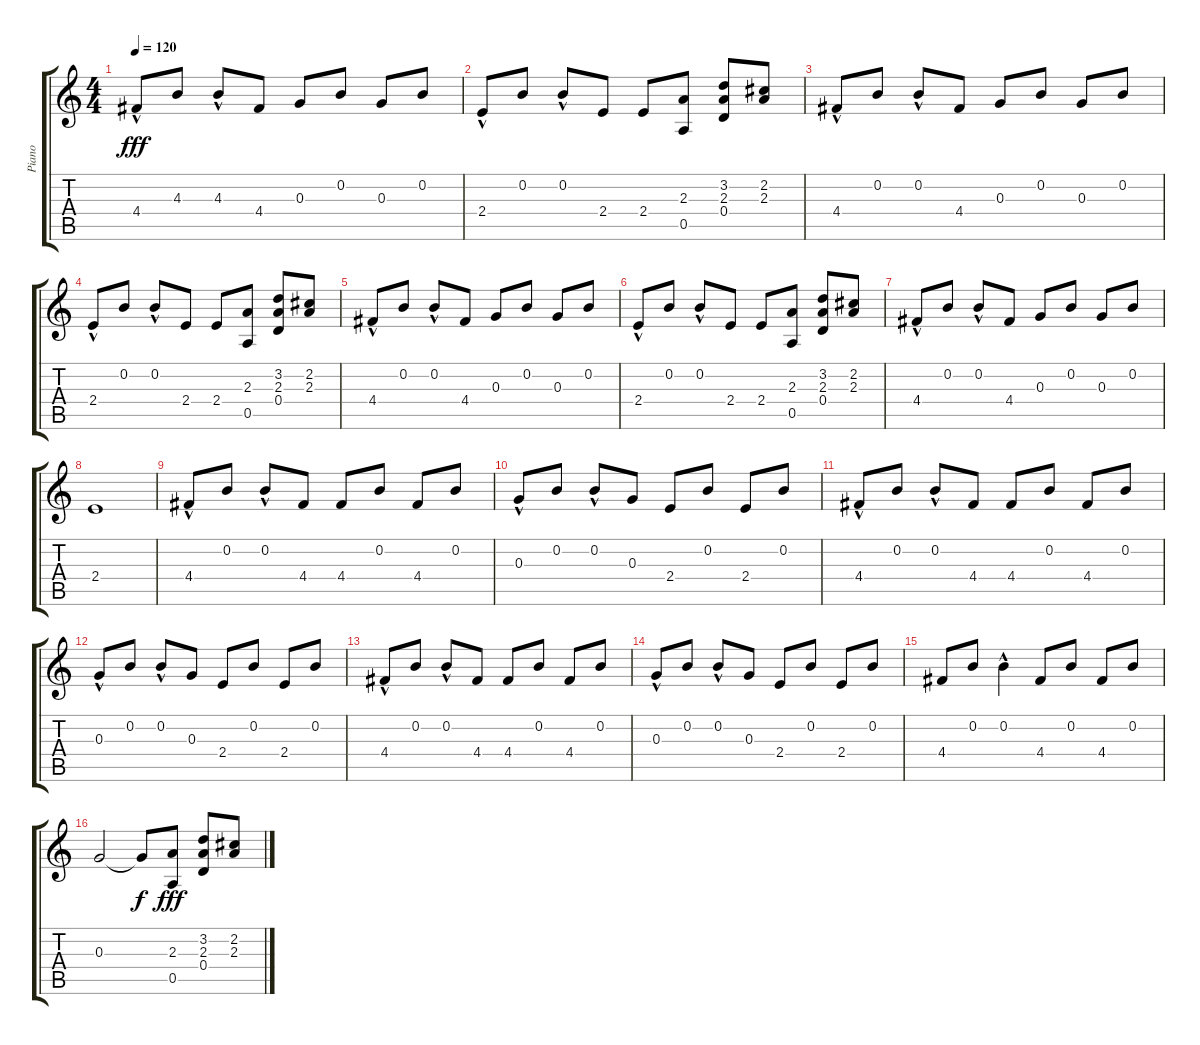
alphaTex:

\track ("Piano" "Piano") {instrument acousticguitarnylon}
\staff {score tabs}
\tuning (E4 B3 G3 D3 A2 E2) {hide}
\ts (4 4)
\tempo 120
\clef g2
\ks c
4.4{hac}.8{dy fff instrument acousticguitarnylon} 4.3.8 4.3{hac}.8 4.4.8 0.3.8 0.2.8 0.3.8 0.2.8 |
2.4{hac}.8 0.2.8 0.2{hac}.8 2.4.8 2.4.8 (2.3 0.5).8 (3.2 2.3 0.4).8 (2.2 2.3).8 |
4.4{hac}.8 0.2.8 0.2{hac}.8 4.4.8 0.3.8 0.2.8 0.3.8 0.2.8 |
2.4{hac}.8 0.2.8 0.2{hac}.8 2.4.8 2.4.8 (2.3 0.5).8 (3.2 2.3 0.4).8 (2.2 2.3).8 |
4.4{hac}.8 0.2.8 0.2{hac}.8 4.4.8 0.3.8 0.2.8 0.3.8 0.2.8 |
2.4{hac}.8 0.2.8 0.2{hac}.8 2.4.8 2.4.8 (2.3 0.5).8 (3.2 2.3 0.4).8 (2.2 2.3).8 |
4.4{hac}.8 0.2.8 0.2{hac}.8 4.4.8 0.3.8 0.2.8 0.3.8 0.2.8 |
2.4.1 |
4.4{hac}.8 0.2.8 0.2{hac}.8 4.4.8 4.4.8 0.2.8 4.4.8 0.2.8 |
0.3{hac}.8 0.2.8 0.2{hac}.8 0.3.8 2.4.8 0.2.8 2.4.8 0.2.8 |
4.4{hac}.8 0.2.8 0.2{hac}.8 4.4.8 4.4.8 0.2.8 4.4.8 0.2.8 |
0.3{hac}.8 0.2.8 0.2{hac}.8 0.3.8 2.4.8 0.2.8 2.4.8 0.2.8 |
4.4{hac}.8 0.2.8 0.2{hac}.8 4.4.8 4.4.8 0.2.8 4.4.8 0.2.8 |
0.3{hac}.8 0.2.8 0.2{hac}.8 0.3.8 2.4.8 0.2.8 2.4.8 0.2.8 |
4.4.8 0.2.8 0.2{hac}.4 4.4.8 0.2.8 4.4.8 0.2.8 |
0.3.2 0.3{t}.8{dy f} (2.3 0.5).8{dy fff} (3.2 2.3 0.4).8 (2.2 2.3).8
